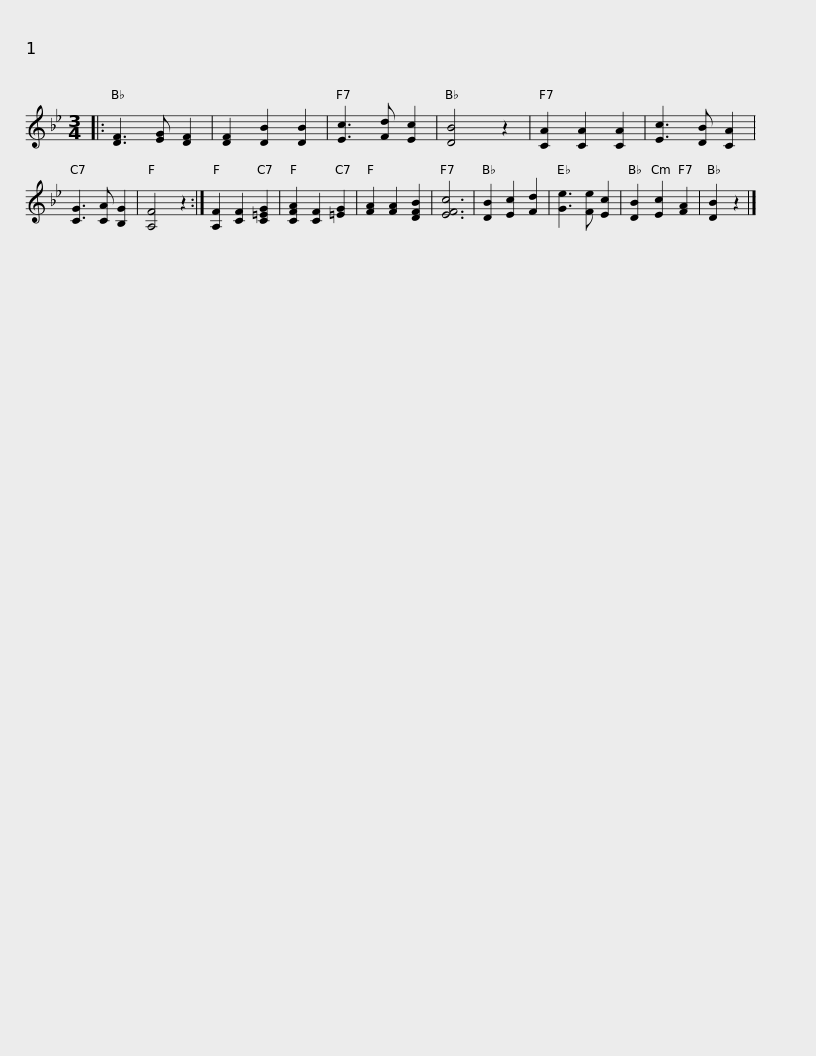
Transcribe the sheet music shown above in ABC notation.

X:1
L:1/8
M:3/4
I:linebreak $
K:Bb
V:1 treble
V:1
|: [DF]3 [EG] [DF]2 | [DF]2 [DB]2 [DB]2 | [Ec]3 [Fd] [Ec]2 | [DB]4 z2 | [CA]2 [CA]2 [CA]2 | %5
 [Ec]3 [DB] [CA]2 | [CG]3 [CA] [B,G]2 | [A,F]4 z2 :| [A,F]2 [CF]2 [C=EG]2 | [CFA]2 [CF]2 [=EG]2 |$ %10
 [FA]2 [FA]2 [DFB]2 | [EFc]6 | [DB]2 [Ec]2 [Fd]2 | [Ge]3 [Fe] [Ec]2 | [DB]2 [Ec]2 [FA]2 | %15
 [DB]2 z2 |] %16
